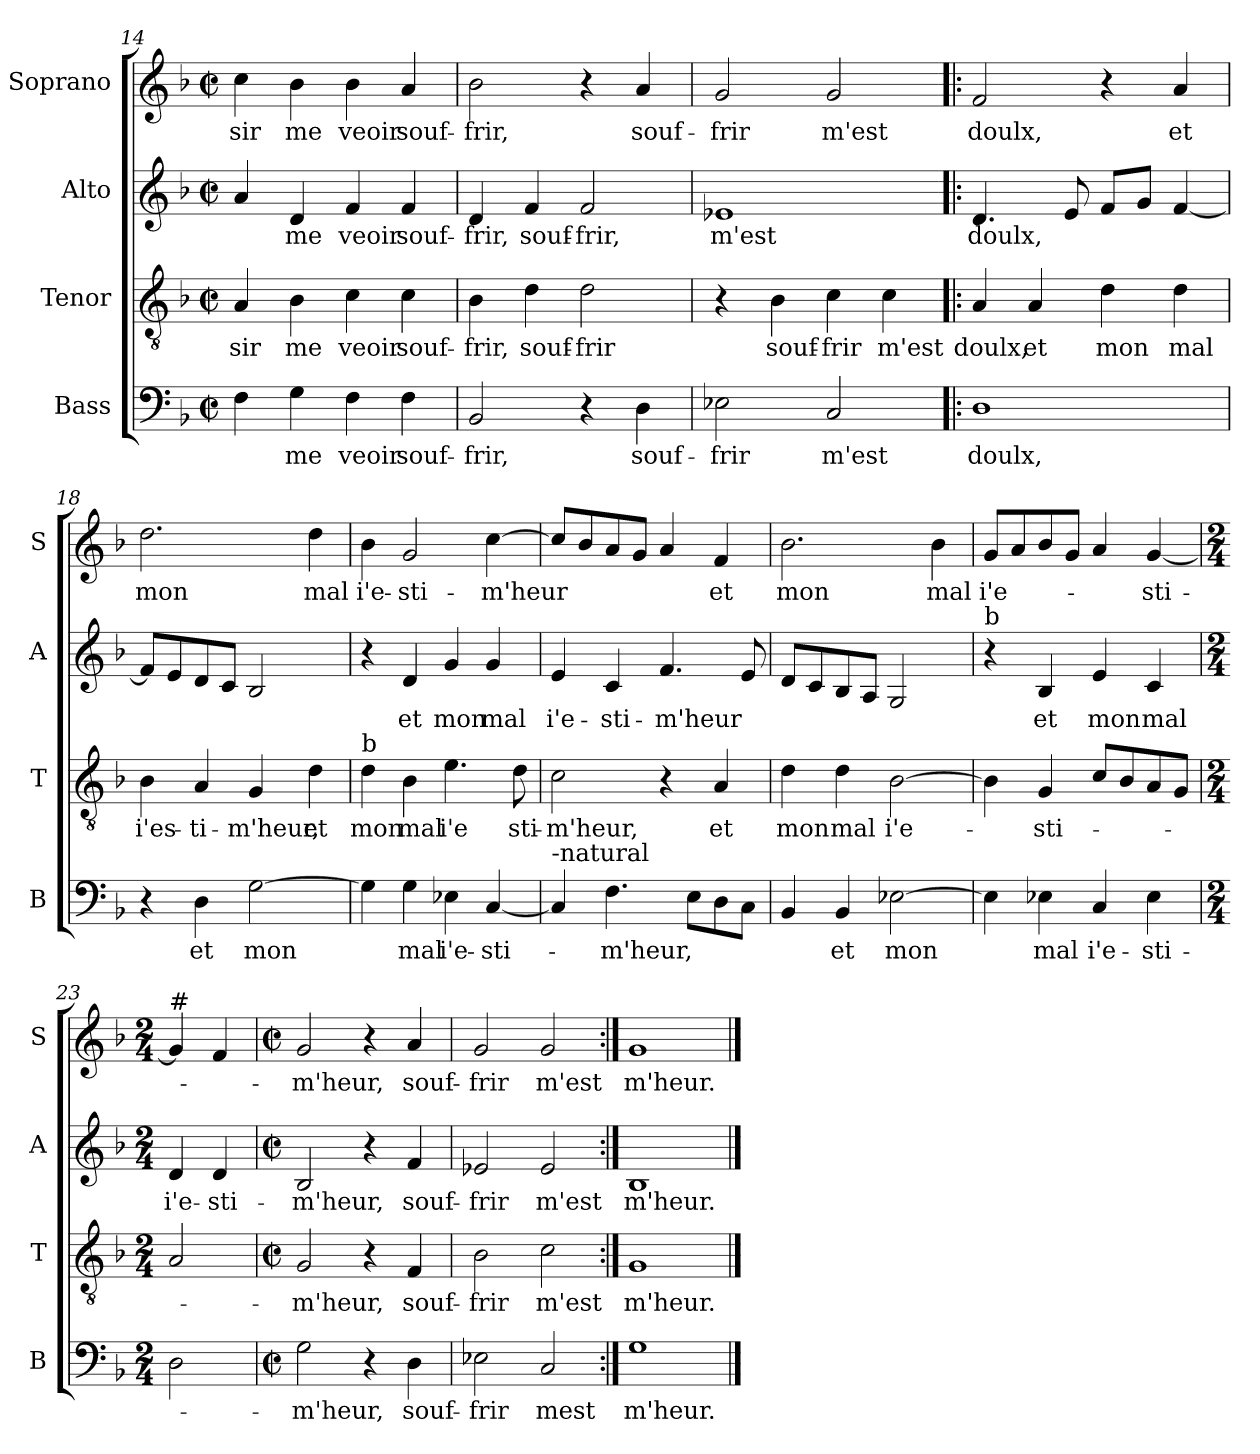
**kern	**text	**kern	**text	**kern	**text	**kern	**text
*part4	*part4	*part3	*part3	*part2	*part2	*part1	*part1
*staff4	*staff4	*staff3	*staff3	*staff2	*staff2	*staff1	*staff1
*I"Bass	*	*I"Tenor	*	*I"Alto	*	*I"Soprano	*
*I'B	*	*I'T	*	*I'A	*	*I'S	*
*clefF4	*	*clefGv2	*	*clefG2	*	*clefG2	*
*k[b-]	*	*k[b-]	*	*k[b-]	*	*k[b-]	*
*F:	*	*F:	*	*F:	*	*F:	*
*M2/2	*	*M2/2	*	*M2/2	*	*M2/2	*
*met(c|)	*	*met(c|)	*	*met(c|)	*	*met(c|)	*
=14	=14	=14	=14	=14	=14	=14	=14
!	!	!	!LO:LY:b	!	!	!	!LO:LY:b
4F\	.	4A/	-sir	4a/	.	4cc\	-sir
!	!LO:LY:b	!	!LO:LY:b	!	!LO:LY:b	!	!LO:LY:b
4G\	me	4B-\	me	4d/	me	4b-\	me
!	!LO:LY:b	!	!LO:LY:b	!	!LO:LY:b	!	!LO:LY:b
4F\	veoir	4c\	veoir	4f/	veoir	4b-\	veoir
!	!LO:LY:b	!	!LO:LY:b	!	!LO:LY:b	!	!LO:LY:b
4F\	souf-	4c\	souf-	4f/	souf-	4a/	souf-
=15	=15	=15	=15	=15	=15	=15	=15
!	!LO:LY:b	!	!LO:LY:b	!	!LO:LY:b	!	!LO:LY:b
2BB-/	-frir,	4B-\	-frir,	4d/	-frir,	2b-\	-frir,
!	!	!	!LO:LY:b	!	!LO:LY:b	!	!
.	.	4d\	souf-	4f/	souf-	.	.
!	!	!	!LO:LY:b	!	!LO:LY:b	!	!
4r	.	2d\	-frir	2f/	-frir,	4r	.
!	!LO:LY:b	!	!	!	!	!	!LO:LY:b
4D\	souf-	.	.	.	.	4a/	souf-
!!LO:LB:g=z
=16	=16	=16	=16	=16	=16	=16	=16
!	!LO:LY:b	!	!	!	!LO:LY:b	!	!LO:LY:b
2E-X\	-frir	4r	.	1e-X	m'est	2g/	-frir
!	!	!	!LO:LY:b	!	!	!	!
.	.	4B-\	souf-	.	.	.	.
!	!LO:LY:b	!	!LO:LY:b	!	!	!	!LO:LY:b
2C/	m'est	4c\	-frir	.	.	2g/	m'est
!	!	!	!LO:LY:b	!	!	!	!
.	.	4c\	m'est	.	.	.	.
=17!|:	=17!|:	=17!|:	=17!|:	=17!|:	=17!|:	=17!|:	=17!|:
!	!LO:LY:b	!	!LO:LY:b	!	!LO:LY:b	!	!LO:LY:b
1D	doulx,	4A/	doulx,	4.d/	doulx,	2f/	doulx,
!	!	!	!LO:LY:b	!	!	!	!
.	.	4A/	et	.	.	.	.
.	.	.	.	8e/	.	.	.
!	!	!	!LO:LY:b	!	!	!	!
.	.	4d\	mon	8f/L	.	4r	.
.	.	.	.	8g/J	.	.	.
!	!	!	!LO:LY:b	!	!	!	!LO:LY:b
.	.	4d\	mal	[4f/	.	4a/	et
=18	=18	=18	=18	=18	=18	=18	=18
!	!	!	!LO:LY:b	!	!	!	!LO:LY:b
4r	.	4B-\	i'es-	8f/L]	.	2.dd\	mon
.	.	.	.	8e/	.	.	.
!	!LO:LY:b	!	!LO:LY:b	!	!	!	!
4D\	et	4A/	-ti-	8d/	.	.	.
.	.	.	.	8c/J	.	.	.
!	!LO:LY:b	!	!LO:LY:b	!	!	!	!
[2G\	mon	4G/	-m'heur,	2B-/	.	.	.
!	!	!	!LO:LY:b	!	!	!	!LO:LY:b
.	.	4d\	et	.	.	4dd\	mal
=19	=19	=19	=19	=19	=19	=19	=19
!	!	!LO:TX:a:t=b	!	!	!	!	!
!	!	!	!LO:LY:b	!	!	!	!LO:LY:b
4G\]	.	4d\	mon	4r	.	4b-\	i'e-
!	!LO:LY:b	!	!LO:LY:b	!	!LO:LY:b	!	!LO:LY:b
4G\	mal	4B-\	mal	4d/	et	2g/	-sti-
!	!LO:LY:b	!	!LO:LY:b	!	!LO:LY:b	!	!
4E-X\	i'e-	4.e\	i'e	4g/	mon	.	.
!	!LO:LY:b	!	!	!	!LO:LY:b	!	!LO:LY:b
[4C/	-sti-	.	.	4g/	mal	[4cc\	-m'heur
!	!	!	!LO:LY:b	!	!	!	!
.	.	8d\	sti-	.	.	.	.
=20	=20	=20	=20	=20	=20	=20	=20
!LO:TX:a:t=-natural	!	!	!	!	!	!	!
!	!	!	!LO:LY:b	!	!LO:LY:b	!	!
4C/]	.	2c\	-m'heur,	4e/	i'e-	8cc/L]	.
.	.	.	.	.	.	8b-/	.
!	!LO:LY:b	!	!	!	!LO:LY:b	!	!
4.F\	-m'heur,	.	.	4c/	-sti-	8a/	.
.	.	.	.	.	.	8g/J	.
!	!	!	!	!	!LO:LY:b	!	!
.	.	4r	.	4.f/	-m'heur	4a/	.
8E\L	.	.	.	.	.	.	.
!	!	!	!LO:LY:b	!	!	!	!LO:LY:b
8D\	.	4A/	et	.	.	4f/	et
8C\J	.	.	.	8e/	.	.	.
!!LO:LB:g=z
=21	=21	=21	=21	=21	=21	=21	=21
!	!	!	!LO:LY:b	!	!	!	!LO:LY:b
4BB-/	.	4d\	mon	8d/L	.	2.b-\	mon
.	.	.	.	8c/	.	.	.
!	!LO:LY:b	!	!LO:LY:b	!	!	!	!
4BB-/	et	4d\	mal	8B-/	.	.	.
.	.	.	.	8A/J	.	.	.
!	!LO:LY:b	!	!LO:LY:b	!	!	!	!
[2E-X\	mon	[2B-\	i'e-	2G/	.	.	.
!	!	!	!	!	!	!	!LO:LY:b
.	.	.	.	.	.	4b-\	mal
=22	=22	=22	=22	=22	=22	=22	=22
!	!	!	!	!LO:TX:a:t=b	!	!	!
!	!	!	!	!	!	!	!LO:LY:b
4E-\]	.	4B-\]	.	4r	.	8g/L	i'e-
.	.	.	.	.	.	8a/	.
!	!LO:LY:b	!	!LO:LY:b	!	!LO:LY:b	!	!
4E-X\	mal	4G/	-sti-	4B-/	et	8b-/	.
.	.	.	.	.	.	8g/J	.
!	!LO:LY:b	!	!	!	!LO:LY:b	!	!
4C/	i'e-	8c/L	.	4e/	mon	4a/	.
.	.	8B-/	.	.	.	.	.
!	!LO:LY:b	!	!	!	!LO:LY:b	!	!LO:LY:b
4E-\	-sti-	8A/	.	4c/	mal	[4g/	-sti-
.	.	8G/J	.	.	.	.	.
=23	=23	=23	=23	=23	=23	=23	=23
*M2/4	*	*M2/4	*	*M2/4	*	*M2/4	*
!	!	!	!	!	!	!LO:TX:a:t=#	!
!	!	!	!	!	!LO:LY:b	!	!
2D\	.	2A/	.	4d/	i'e-	4g/]	.
!	!	!	!	!	!LO:LY:b	!	!
.	.	.	.	4d/	-sti-	4f/	.
=24	=24	=24	=24	=24	=24	=24	=24
*M2/2	*	*M2/2	*	*M2/2	*	*M2/2	*
*met(c|)	*	*met(c|)	*	*met(c|)	*	*met(c|)	*
!	!LO:LY:b	!	!LO:LY:b	!	!LO:LY:b	!	!LO:LY:b
2G\	-m'heur,	2G/	-m'heur,	2B-/	-m'heur,	2g/	-m'heur,
4r	.	4r	.	4r	.	4r	.
!	!LO:LY:b	!	!LO:LY:b	!	!LO:LY:b	!	!LO:LY:b
4D\	souf-	4F/	souf-	4f/	souf-	4a/	souf-
=25	=25	=25	=25	=25	=25	=25	=25
!	!LO:LY:b	!	!LO:LY:b	!	!LO:LY:b	!	!LO:LY:b
2E-X\	-frir	2B-\	-frir	2e-X/	-frir	2g/	-frir
!	!LO:LY:b	!	!LO:LY:b	!	!LO:LY:b	!	!LO:LY:b
2C/	mest	2c\	m'est	2e-/	m'est	2g/	m'est
=26:|!	=26:|!	=26:|!	=26:|!	=26:|!	=26:|!	=26:|!	=26:|!
!	!LO:LY:b	!	!LO:LY:b	!	!LO:LY:b	!	!LO:LY:b
1G	m'heur.	1G	m'heur.	1B-	m'heur.	1g	m'heur.
==	==	==	==	==	==	==	==
*-	*-	*-	*-	*-	*-	*-	*-
